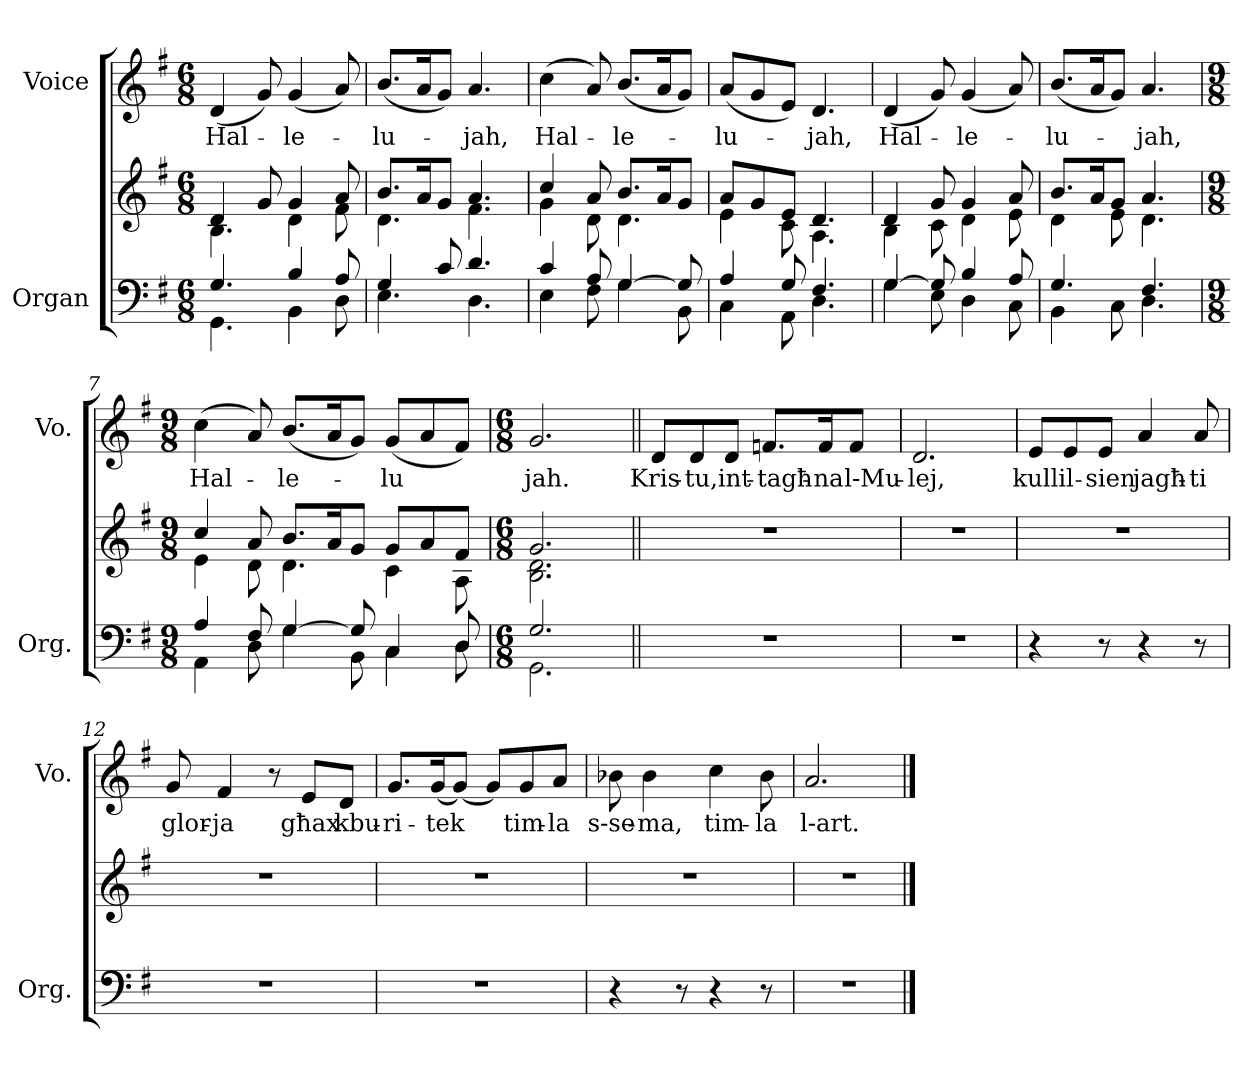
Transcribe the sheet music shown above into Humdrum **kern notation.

**kern	**kern	**kern	**text
*part2	*part2	*part1	*part1
*staff3	*staff2	*staff1	*staff1
*I"Organ	*	*I"Voice	*
*I'Org.	*	*I'Vo.	*
*clefF4	*clefG2	*clefG2	*
*k[f#]	*k[f#]	*k[f#]	*
*M6/8	*M6/8	*M6/8	*
*MM99	*MM99	*MM99	*
=1	=1	=1	=1
*^	*^	*	*
4.G/	4.GG\	4d/	4.B\	(4d/	Hal-
.	.	8g/	.	8g/)	.
4B/	4BB\	4g/	4d\	(4g/	-le-
8A/	8D\	8a/	8f#\	8a/)	.
=2	=2	=2	=2	=2	=2
4G/	4.E\	8.b/L	4.d\	(8.b/L	-lu-
.	.	16a/K	.	16a/K	.
8c/	.	8g/J	.	8g/J)	.
4.d/	4.D\	4.a/	4.f#\	4.a/	-jah,
=3	=3	=3	=3	=3	=3
4c/	4E\	4cc/	4g\	(4cc\	Hal-
8A/	8F#\	8a/	8d\	8a/)	.
[4G/	4G\	8.b/L	4.d\	(8.b/L	-le-
.	.	16a/K	.	16a/K	.
8G/]	8BB\	8g/J	.	8g/J)	.
=4	=4	=4	=4	=4	=4
4A/	4C\	8a/L	4e\	(8a/L	-lu-
.	.	8g/	.	8g/	.
8G/	8AA\	8e/J	8c\	8e/J)	.
4.F#/	4.D\	4.d/	4.A\	4.d/	-jah,
!!LO:LB:g=z
=5	=5	=5	=5	=5	=5
[4G/	4G\	4d/	4B\	(4d/	Hal-
8G/]	8E\	8g/	8c\	8g/)	.
4B/	4D\	4g/	4d\	(4g/	-le-
8A/	8C\	8a/	8e\	8a/)	.
=6	=6	=6	=6	=6	=6
4.G/	4BB\	8.b/L	4d\	(8.b/L	-lu-
.	.	16a/K	.	16a/K	.
.	8C\	8g/J	8e\	8g/J)	.
4.F#/	4.D\	4.a/	4.d\	4.a/	-jah,
=7	=7	=7	=7	=7	=7
*M9/8	*	*M9/8	*	*M9/8	*
4A/	4AA\	4cc/	4e\	(4cc\	Hal-
8F#/	8D\	8a/	8d\	8a/)	.
[4G/	4G\	8.b/L	4.d\	(8.b/L	-le-
.	.	16a/K	.	16a/K	.
8G/]	8BB\	8g/J	.	8g/J)	.
4C/	4C\	8g/L	4c\	(8g/L	-lu
.	.	8a/	.	8a/	.
8D/	8D\	8f#/J	8A\	8f#/J)	.
=8	=8	=8	=8	=8	=8
*M6/8	*	*M6/8	*	*M6/8	*
2.G/	2.GG\	2.g/	2.B\ 2.d\	2.g/	-jah.
*v	*v	*	*	*	*
*	*v	*v	*	*
!!LO:LB:g=z
=9||	=9||	=9||	=9||
2.r	2.r	8d/L	Kris-
.	.	8d/	-tu,
.	.	8d/J	int-
.	.	8.fn/L	-tagħ-
.	.	16f/K	-na
.	.	8f/J	l-Mu-
=10	=10	=10	=10
2.r	2.r	2.d/	-lej,
=11	=11	=11	=11
4r	2.r	8e/L	kull
.	.	8e/	il-
8r	.	8e/J	-sien
4r	.	4a/	jagħ-
8r	.	8a/	-ti
=12	=12	=12	=12
2.r	2.r	8g/	glor-
.	.	4f#/	-ja
.	.	8r	.
.	.	8e/L	għax
.	.	8d/J	kbu-
=13	=13	=13	=13
2.r	2.r	8.g/L	-ri-
.	.	(16g/K	-tek
.	.	(8g/J)	.
.	.	8g/L)	.
.	.	8g/	tim-
.	.	8a/J	-la
=14	=14	=14	=14
4r	2.r	8b-X\	s-se-
.	.	4b-\	-ma,
8r	.	.	.
4r	.	4cc\	tim-
8r	.	8b-\	-la
=15	=15	=15	=15
2.r	2.r	2.a/	l-art.
==	==	==	==
*-	*-	*-	*-
